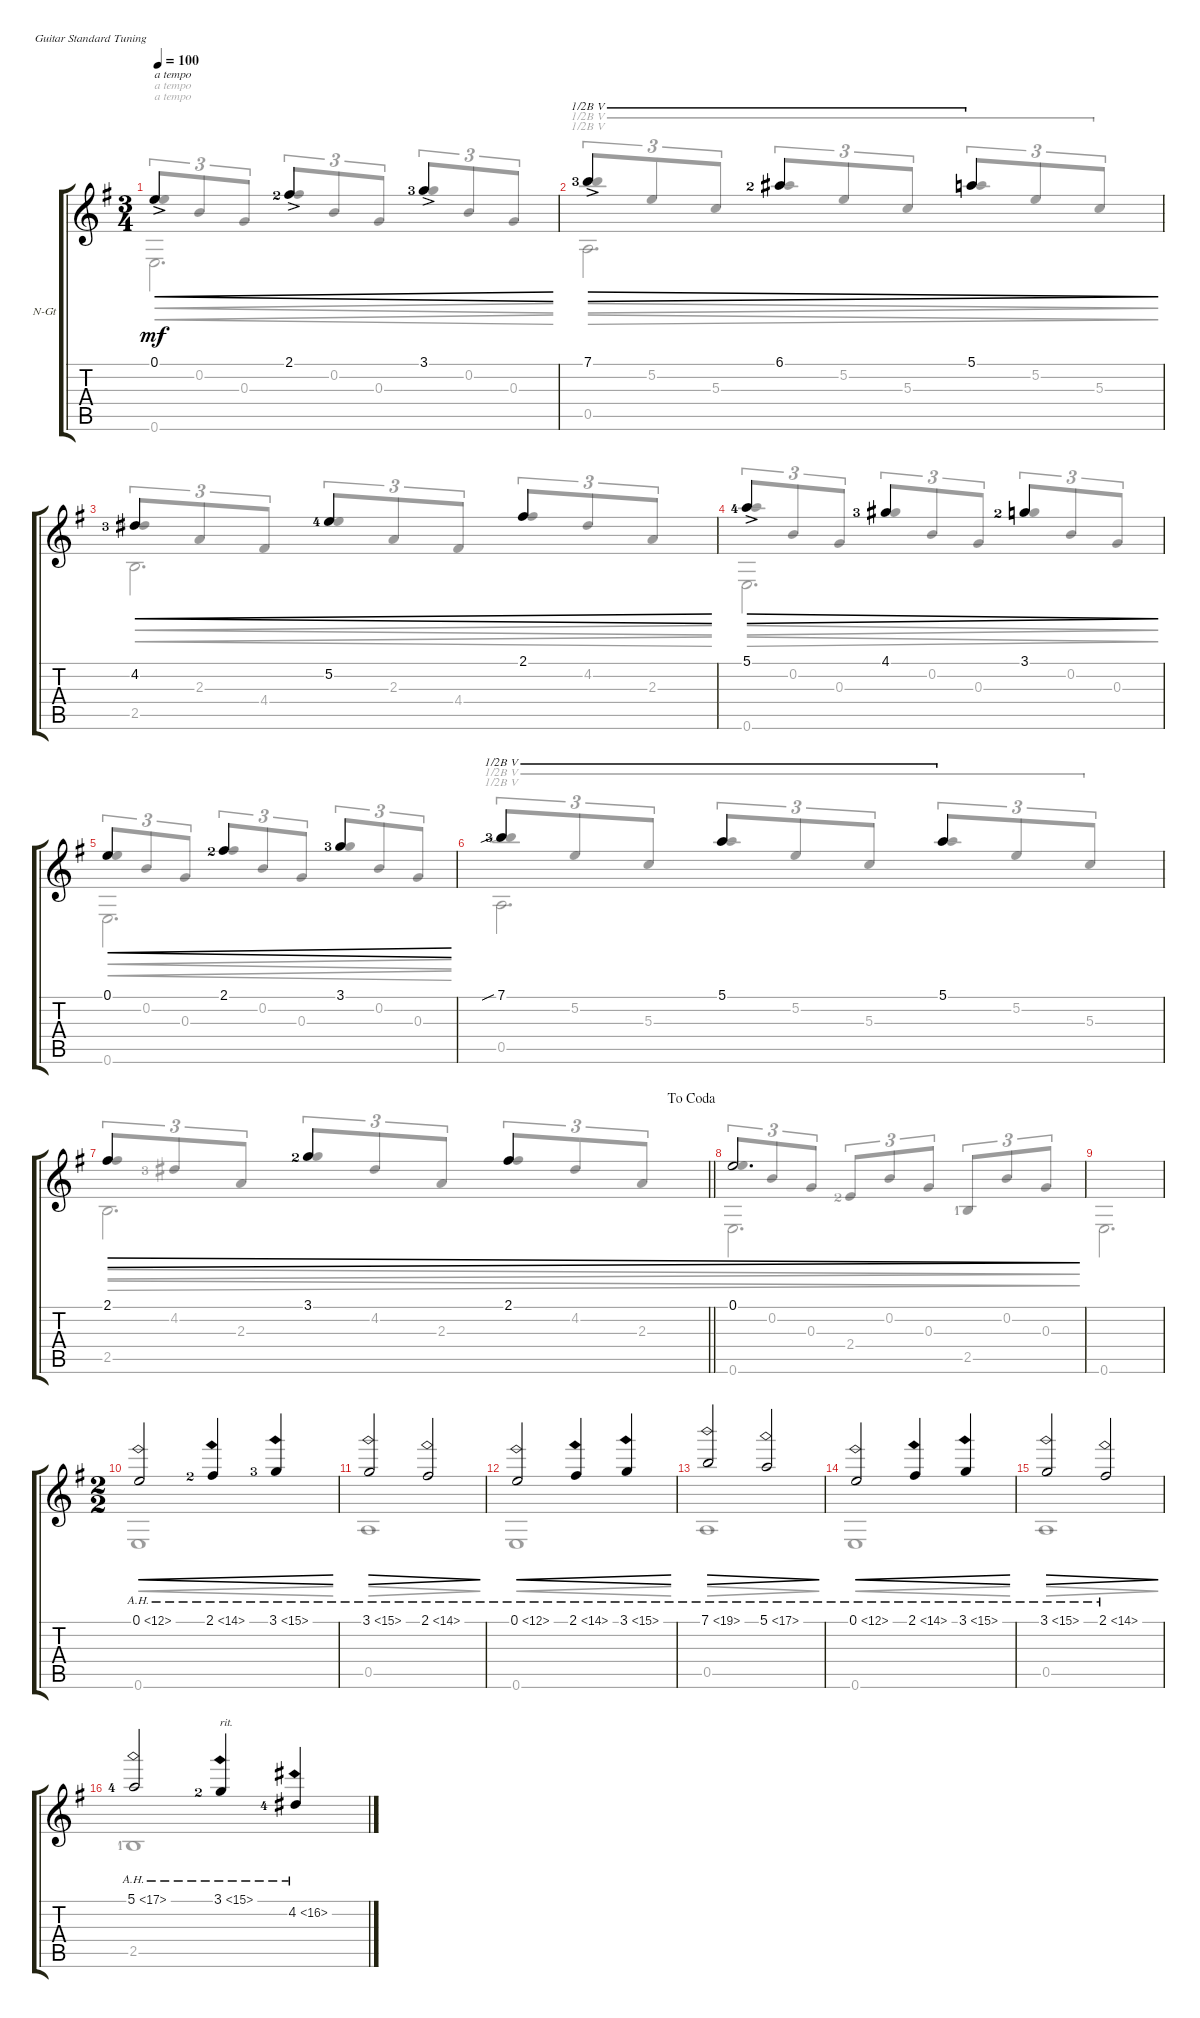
\defaultSystemsLayout 4
\bracketExtendMode groupsimilarinstruments
\firstSystemTrackNameOrientation horizontal
\otherSystemsTrackNameOrientation horizontal
\track ("Nylon Guitar" "N-Gt") {instrument acousticguitarsteel}
\staff {score tabs}
\tuning (E4 B3 G3 D3 A2 E2)
\voice
\ts (3 4)
\tempo 100
\clef g2
\ks eminor
0.1{ac}.4{txt "a tempo" cre dy mf} 2.1{ac lf 3}.4{cre} 3.1{ac lf 4}.4{cre} |
7.1{ac lf 4}.4{dec barre (5 half)} 6.1{lf 3}.4{dec barre (5 half)} 5.1.4{dec barre (5 half)} |
4.2{lf 4}.4{cre} 5.2{lf 5}.4{cre} 2.1.4{cre} |
5.1{ac lf 5}.4{dec} 4.1{lf 4}.4{dec} 3.1{lf 3}.4{dec} |
0.1.4{cre} 2.1{lf 3}.4{cre} 3.1{lf 4}.4{cre} |
7.1{sib lf 4}.4{barre (5 half)} 5.1.4{barre (5 half)} 5.1.4{barre (5 half)} |
\jump dacoda
\barLineRight lightlight
2.1.4{dec} 3.1{lf 3}.4{dec} 2.1.4{dec} |
0.1.2{d dec} |
|
\ts (2 2)
0.1{ah 12}.2{cre} 2.1{ah 12 lf 3}.4{cre} 3.1{ah 12 lf 4}.4{cre} |
3.1{ah 12}.2{dec} 2.1{ah 12}.2{dec} |
0.1{ah 12}.2{cre} 2.1{ah 12}.4{cre} 3.1{ah 12}.4{cre} |
7.1{ah 12}.2{dec} 5.1{ah 12}.2{dec} |
0.1{ah 12}.2{cre} 2.1{ah 12}.4{cre} 3.1{ah 12}.4{cre} |
3.1{ah 12}.2{dec} 2.1{ah 12}.2{dec} |
5.1{ah 12 lf 5}.2 3.1{ah 12 lf 3}.4{txt "rit."} 4.2{ah 12 lf 5}.4
\voice
\clef g2
\ottava regular
\simile none
\ks eminor
0.1{ac}.8{tu (3 2) txt "a tempo" cre dy mf beam invert} 0.2.8{tu (3 2) cre} 0.3.8{tu (3 2) cre} 2.1{lf 3}.8{tu (3 2) cre beam invert} 0.2.8{tu (3 2) cre} 0.3.8{tu (3 2) cre} 3.1{lf 4}.8{tu (3 2) cre beam invert} 0.2.8{tu (3 2) cre} 0.3.8{tu (3 2) cre} |
7.1{ac lf 4}.8{tu (3 2) dec barre (5 half) beam invert} 5.2.8{tu (3 2) dec barre (5 half)} 5.3.8{tu (3 2) dec barre (5 half)} 6.1{lf 3}.8{tu (3 2) dec barre (5 half) beam invert} 5.2.8{tu (3 2) dec barre (5 half)} 5.3.8{tu (3 2) dec barre (5 half)} 5.1.8{tu (3 2) dec barre (5 half) beam invert} 5.2.8{tu (3 2) dec barre (5 half)} 5.3.8{tu (3 2) dec barre (5 half)} |
4.2{lf 4}.8{tu (3 2) cre beam invert} 2.3.8{tu (3 2) cre} 4.4.8{tu (3 2) cre} 5.2{lf 5}.8{tu (3 2) cre beam invert} 2.3.8{tu (3 2) cre} 4.4.8{tu (3 2) cre} 2.1.8{tu (3 2) cre beam invert} 4.2.8{tu (3 2) cre} 2.3.8{tu (3 2) cre} |
5.1{ac lf 5}.8{tu (3 2) dec beam invert} 0.2.8{tu (3 2) dec} 0.3.8{tu (3 2) dec} 4.1{lf 4}.8{tu (3 2) dec beam invert} 0.2.8{tu (3 2) dec} 0.3.8{tu (3 2) dec} 3.1{lf 3}.8{tu (3 2) dec beam invert} 0.2.8{tu (3 2) dec} 0.3.8{tu (3 2) dec} |
0.1.8{tu (3 2) cre beam invert} 0.2.8{tu (3 2) cre} 0.3.8{tu (3 2) cre} 2.1{lf 3}.8{tu (3 2) cre beam invert} 0.2.8{tu (3 2) cre} 0.3.8{tu (3 2) cre} 3.1{lf 4}.8{tu (3 2) cre beam invert} 0.2.8{tu (3 2) cre} 0.3.8{tu (3 2) cre} |
7.1{sib lf 4}.8{tu (3 2) barre (5 half) beam invert} 5.2.8{tu (3 2) barre (5 half)} 5.3.8{tu (3 2) barre (5 half)} 5.1.8{tu (3 2) barre (5 half) beam invert} 5.2.8{tu (3 2) barre (5 half)} 5.3.8{tu (3 2) barre (5 half)} 5.1.8{tu (3 2) barre (5 half) beam invert} 5.2.8{tu (3 2) barre (5 half)} 5.3.8{tu (3 2) barre (5 half)} |
\barLineRight lightlight
2.1.8{tu (3 2) dec beam invert} 4.2{lf 4}.8{tu (3 2) dec} 2.3.8{tu (3 2) dec} 3.1{lf 3}.8{tu (3 2) dec beam invert} 4.2.8{tu (3 2) dec} 2.3.8{tu (3 2) dec} 2.1.8{tu (3 2) dec beam invert} 4.2.8{tu (3 2) dec} 2.3.8{tu (3 2) dec} |
0.1.8{tu (3 2) dec beam invert} 0.2.8{tu (3 2) dec} 0.3.8{tu (3 2) dec} 2.4{lf 3}.8{tu (3 2) dec beam invert} 0.2.8{tu (3 2) dec} 0.3.8{tu (3 2) dec} 2.5{lf 2}.8{tu (3 2) dec beam invert} 0.2.8{tu (3 2) dec} 0.3.8{tu (3 2) dec} |
|
0.6.1{cre} |
0.5.1{dec} |
0.6.1{cre} |
0.5.1{dec} |
0.6.1{cre} |
0.5.1{dec} |
2.5{lf 2}.1
\voice
\clef g2
\ottava regular
\simile none
\ks eminor
0.6.2{d txt "a tempo" cre dy mf} |
0.5.2{d dec barre (5 half)} |
2.5.2{d cre} |
0.6.2{d dec} |
0.6.2{d cre} |
0.5.2{d barre (5 half)} |
\barLineRight lightlight
2.5.2{d dec} |
0.6.2{d dec} |
0.6.2{d} |
|
|
|
|
|
|
